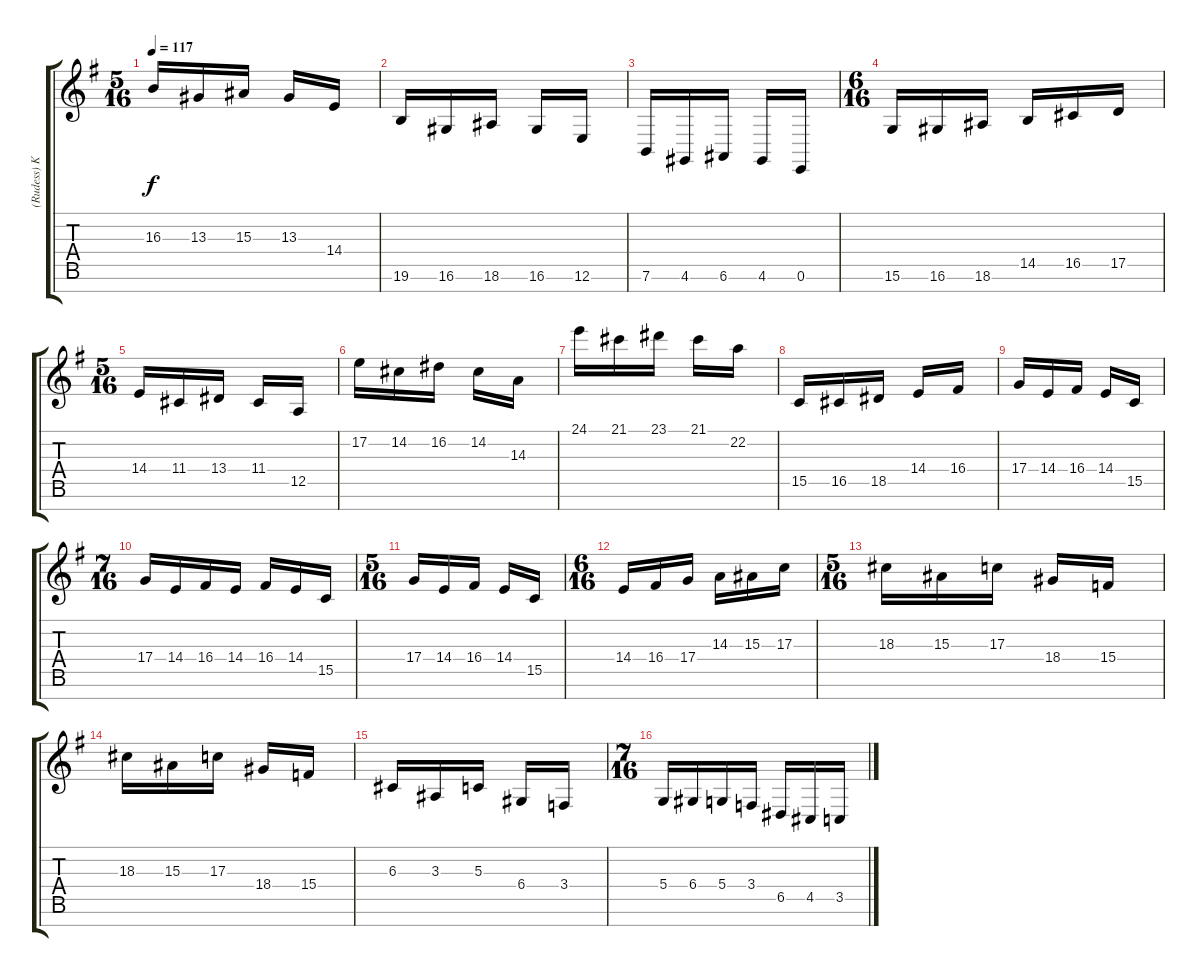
\track ("(Rudess) Keyboard 1" "(Rudess) K") {instrument acousticgrandpiano}
\staff {score tabs}
\tuning (E4 B3 G3 D3 A2 E2 B1) {hide}
\ts (5 16)
\tempo 117
\clef g2
\ks eminor
16.3.16{dy f} 13.3.16 15.3.16 13.3.16 14.4.16 |
19.6.16 16.6.16 18.6.16 16.6.16 12.6.16 |
7.6.16 4.6.16 6.6.16 4.6.16 0.6.16 |
\ts (6 16)
15.6.16 16.6.16 18.6.16 14.5.16 16.5.16 17.5.16 |
\ts (5 16)
14.4.16 11.4.16 13.4.16 11.4.16 12.5.16 |
17.2.16 14.2.16 16.2.16 14.2.16 14.3.16 |
24.1.16 21.1.16 23.1.16 21.1.16 22.2.16 |
15.5.16 16.5.16 18.5.16 14.4.16 16.4.16 |
17.4.16 14.4.16 16.4.16 14.4.16 15.5.16 |
\ts (7 16)
17.4.16 14.4.16 16.4.16 14.4.16 16.4.16 14.4.16 15.5.16 |
\ts (5 16)
17.4.16 14.4.16 16.4.16 14.4.16 15.5.16 |
\ts (6 16)
14.4.16 16.4.16 17.4.16 14.3.16 15.3.16 17.3.16 |
\ts (5 16)
18.3.16 15.3.16 17.3.16 18.4.16 15.4.16 |
18.3.16 15.3.16 17.3.16 18.4.16 15.4.16 |
6.3.16 3.3.16 5.3.16 6.4.16 3.4.16 |
\ts (7 16)
5.4.16 6.4.16 5.4.16 3.4.16 6.5.16 4.5.16 3.5.16
